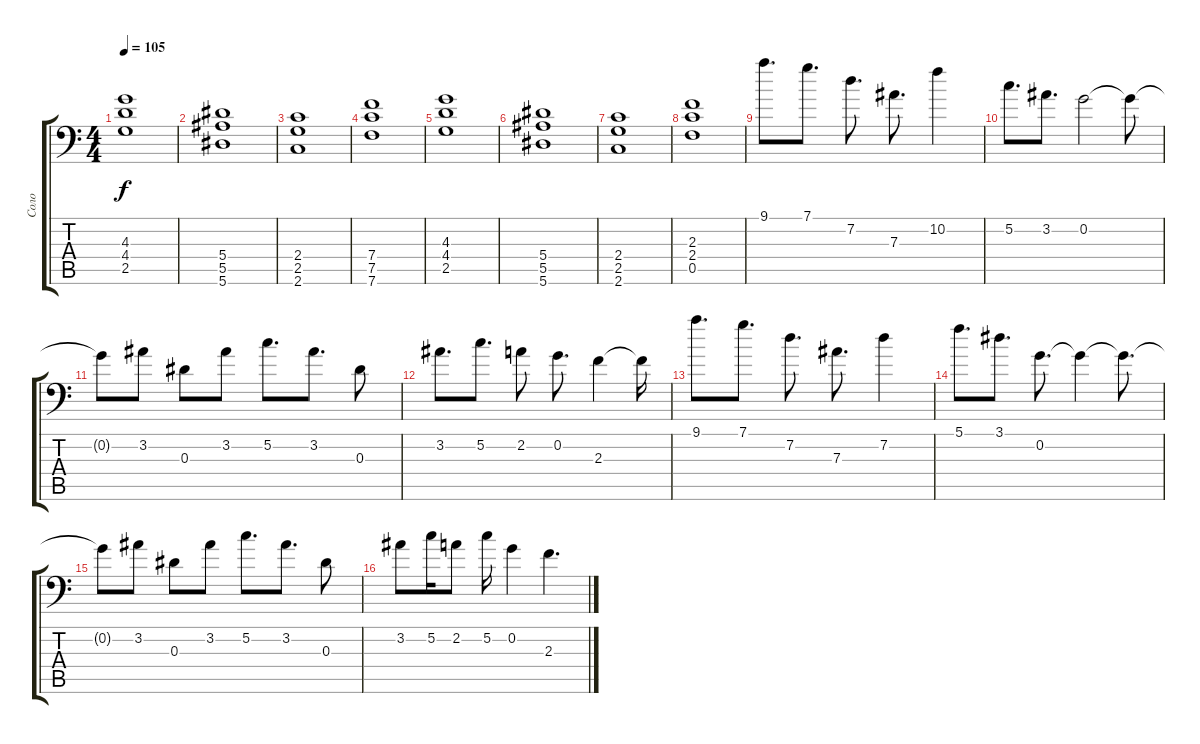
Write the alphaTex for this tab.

\track ("Соло" "Соло") {instrument overdrivenguitar}
\staff {score tabs}
\tuning (C4 G3 Eb3 Bb2 F2 Bb1) {hide}
\ts (4 4)
\tempo 105
\clef f4
\ks c
(4.3 4.4 2.5).1{dy f} |
(5.4 5.5 5.6).1 |
(2.4 2.5 2.6).1 |
(7.4 7.5 7.6).1 |
(4.3 4.4 2.5).1 |
(5.4 5.5 5.6).1 |
(2.4 2.5 2.6).1 |
(2.3 2.4 0.5).1 |
9.1.8{d} 7.1.8{d} 7.2.8{d} 7.3.8{d} 10.2.4 |
5.2.8{d} 3.2.8{d} 0.2.2 0.2{t}.8 |
0.2{t}.8 3.2.8 0.3.8 3.2.8 5.2.8{d} 3.2.8{d} 0.3.8 |
3.2.8{d} 5.2.8{d} 2.2.8 0.2.8{d} 2.3.4 2.3{t}.16 |
9.1.8{d} 7.1.8{d} 7.2.8{d} 7.3.8{d} 7.2.4 |
5.1.8{d} 3.1.8{d} 0.2.8{d} 0.2{t}.4 0.2{t}.8{d} |
0.2{t}.8 3.2.8 0.3.8 3.2.8 5.2.8{d} 3.2.8{d} 0.3.8 |
3.2.8 5.2.16 2.2.8 5.2.16 0.2.4 2.3.4{d}
